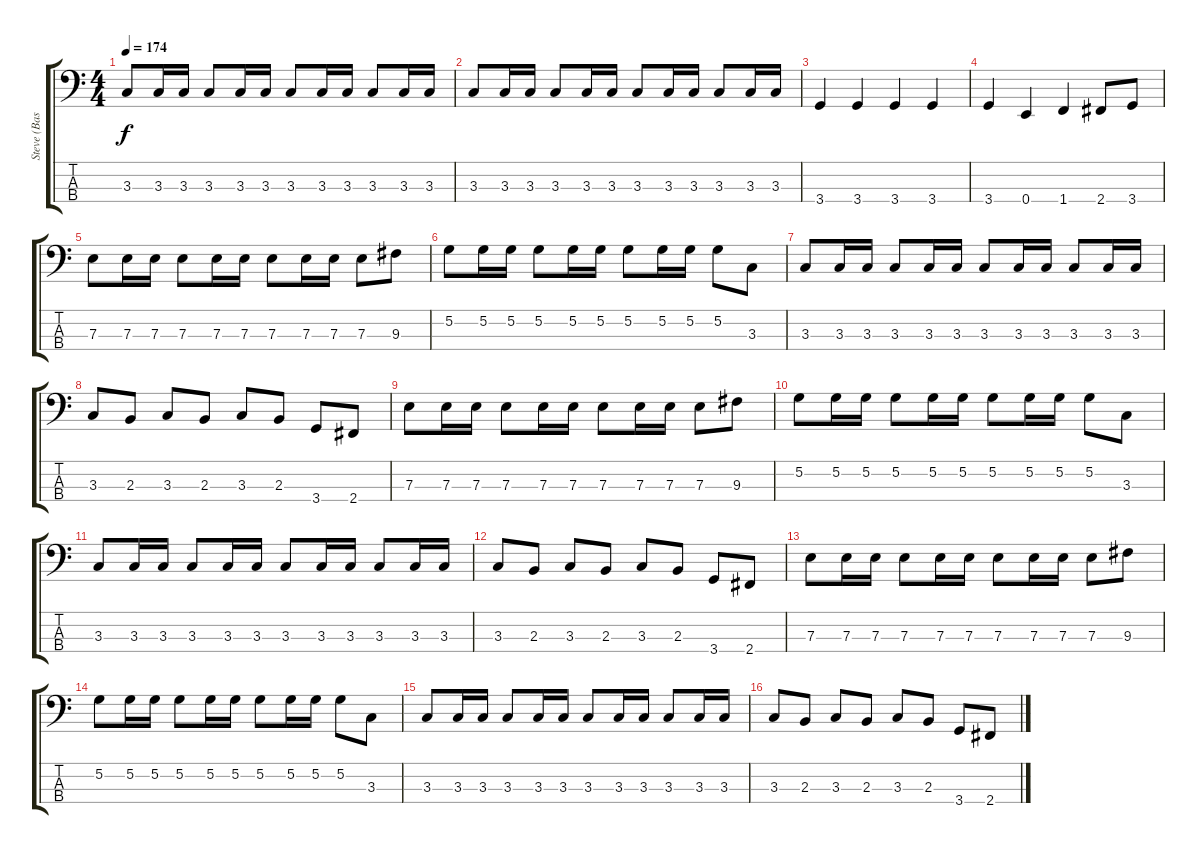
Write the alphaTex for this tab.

\track ("Steve (Bass)" "Steve (Bas") {instrument electricbassfinger}
\staff {score tabs}
\tuning (G2 D2 A1 E1) {hide}
\ts (4 4)
\tempo 174
\clef f4
\ks c
3.3.8{dy f} 3.3.16 3.3.16 3.3.8 3.3.16 3.3.16 3.3.8 3.3.16 3.3.16 3.3.8 3.3.16 3.3.16 |
3.3.8 3.3.16 3.3.16 3.3.8 3.3.16 3.3.16 3.3.8 3.3.16 3.3.16 3.3.8 3.3.16 3.3.16 |
3.4.4 3.4.4 3.4.4 3.4.4 |
3.4.4 0.4.4 1.4.4 2.4.8 3.4.8 |
7.3.8 7.3.16 7.3.16 7.3.8 7.3.16 7.3.16 7.3.8 7.3.16 7.3.16 7.3.8 9.3.8 |
5.2.8 5.2.16 5.2.16 5.2.8 5.2.16 5.2.16 5.2.8 5.2.16 5.2.16 5.2.8 3.3.8 |
3.3.8 3.3.16 3.3.16 3.3.8 3.3.16 3.3.16 3.3.8 3.3.16 3.3.16 3.3.8 3.3.16 3.3.16 |
3.3.8 2.3.8 3.3.8 2.3.8 3.3.8 2.3.8 3.4.8 2.4.8 |
7.3.8 7.3.16 7.3.16 7.3.8 7.3.16 7.3.16 7.3.8 7.3.16 7.3.16 7.3.8 9.3.8 |
5.2.8 5.2.16 5.2.16 5.2.8 5.2.16 5.2.16 5.2.8 5.2.16 5.2.16 5.2.8 3.3.8 |
3.3.8 3.3.16 3.3.16 3.3.8 3.3.16 3.3.16 3.3.8 3.3.16 3.3.16 3.3.8 3.3.16 3.3.16 |
3.3.8 2.3.8 3.3.8 2.3.8 3.3.8 2.3.8 3.4.8 2.4.8 |
7.3.8 7.3.16 7.3.16 7.3.8 7.3.16 7.3.16 7.3.8 7.3.16 7.3.16 7.3.8 9.3.8 |
5.2.8 5.2.16 5.2.16 5.2.8 5.2.16 5.2.16 5.2.8 5.2.16 5.2.16 5.2.8 3.3.8 |
3.3.8 3.3.16 3.3.16 3.3.8 3.3.16 3.3.16 3.3.8 3.3.16 3.3.16 3.3.8 3.3.16 3.3.16 |
3.3.8 2.3.8 3.3.8 2.3.8 3.3.8 2.3.8 3.4.8 2.4.8
